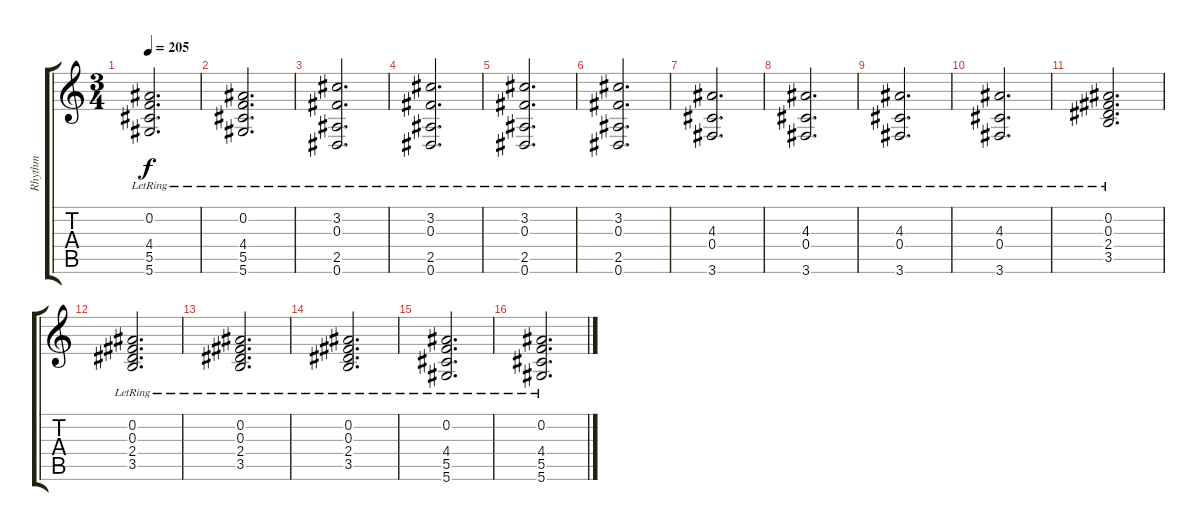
\track ("Rhythm" "Rhythm") {instrument electricguitarjazz}
\staff {score tabs}
\tuning (Eb4 Bb3 Gb3 Db3 Ab2 Eb2) {hide}
\ts (3 4)
\tempo 205
\clef g2
\ks c
(0.2 4.4{lr} 5.5{lr} 5.6{lr}).2{d dy f} |
(0.2 4.4{lr} 5.5{lr} 5.6{lr}).2{d} |
(3.2{lr} 0.3{lr} 2.5{lr} 0.6{lr}).2{d} |
(3.2{lr} 0.3{lr} 2.5{lr} 0.6{lr}).2{d} |
(3.2{lr} 0.3{lr} 2.5{lr} 0.6{lr}).2{d} |
(3.2 0.3{lr} 2.5{lr} 0.6{lr}).2{d} |
(4.3{lr} 0.4{lr} 3.6{lr}).2{d} |
(4.3{lr} 0.4{lr} 3.6{lr}).2{d} |
(4.3{lr} 0.4{lr} 3.6{lr}).2{d} |
(4.3{lr} 0.4{lr} 3.6{lr}).2{d} |
(0.2{lr} 0.3{lr} 2.4{lr} 3.5{lr}).2{d} |
(0.2{lr} 0.3{lr} 2.4{lr} 3.5{lr}).2{d} |
(0.2{lr} 0.3{lr} 2.4{lr} 3.5{lr}).2{d} |
(0.2{lr} 0.3{lr} 2.4{lr} 3.5{lr}).2{d} |
(0.2 4.4{lr} 5.5{lr} 5.6{lr}).2{d} |
(0.2 4.4{lr} 5.5{lr} 5.6{lr}).2{d}
